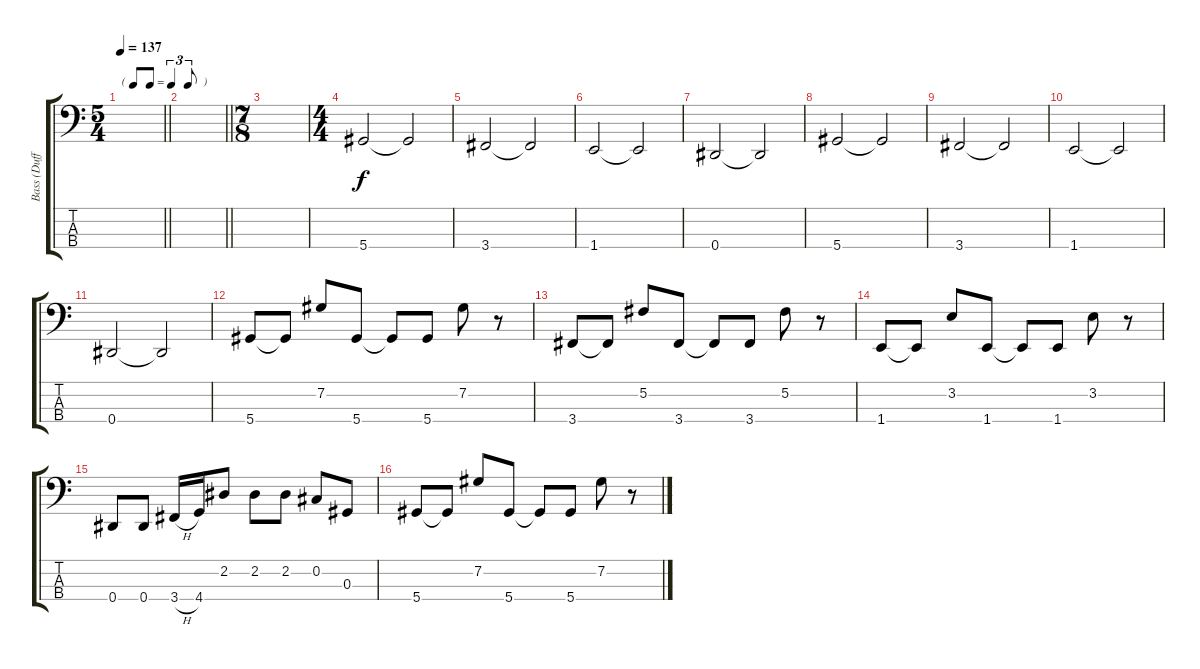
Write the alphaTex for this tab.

\track ("Bass (Duff)" "Bass (Duff") {instrument electricbassfinger}
\staff {score tabs}
\tuning (Gb2 Db2 Ab1 Eb1) {hide}
\ts (5 4)
\tf triplet8th
\tempo 137
\clef f4
\barLineRight lightlight
\ks c
|
\section ("" "")
\barLineRight lightlight
|
\ts (7 8)
\section ("" "")
|
\ts (4 4)
5.4.2 5.4{t}.2 |
3.4.2 3.4{t}.2 |
1.4.2 1.4{t}.2 |
0.4.2 0.4{t}.2 |
5.4.2 5.4{t}.2 |
3.4.2 3.4{t}.2 |
1.4.2 1.4{t}.2 |
0.4.2 0.4{t}.2 |
5.4.8 5.4{t}.8 7.2.8 5.4.8 5.4{t}.8 5.4.8 7.2.8 r.8 |
3.4.8 3.4{t}.8 5.2.8 3.4.8 3.4{t}.8 3.4.8 5.2.8 r.8 |
1.4.8 1.4{t}.8 3.2.8 1.4.8 1.4{t}.8 1.4.8 3.2.8 r.8 |
0.4.8 0.4.8 3.4{h}.16 4.4.16 2.2.8 2.2.8 2.2.8 0.2.8 0.3.8 |
5.4.8 5.4{t}.8 7.2.8 5.4.8 5.4{t}.8 5.4.8 7.2.8 r.8
